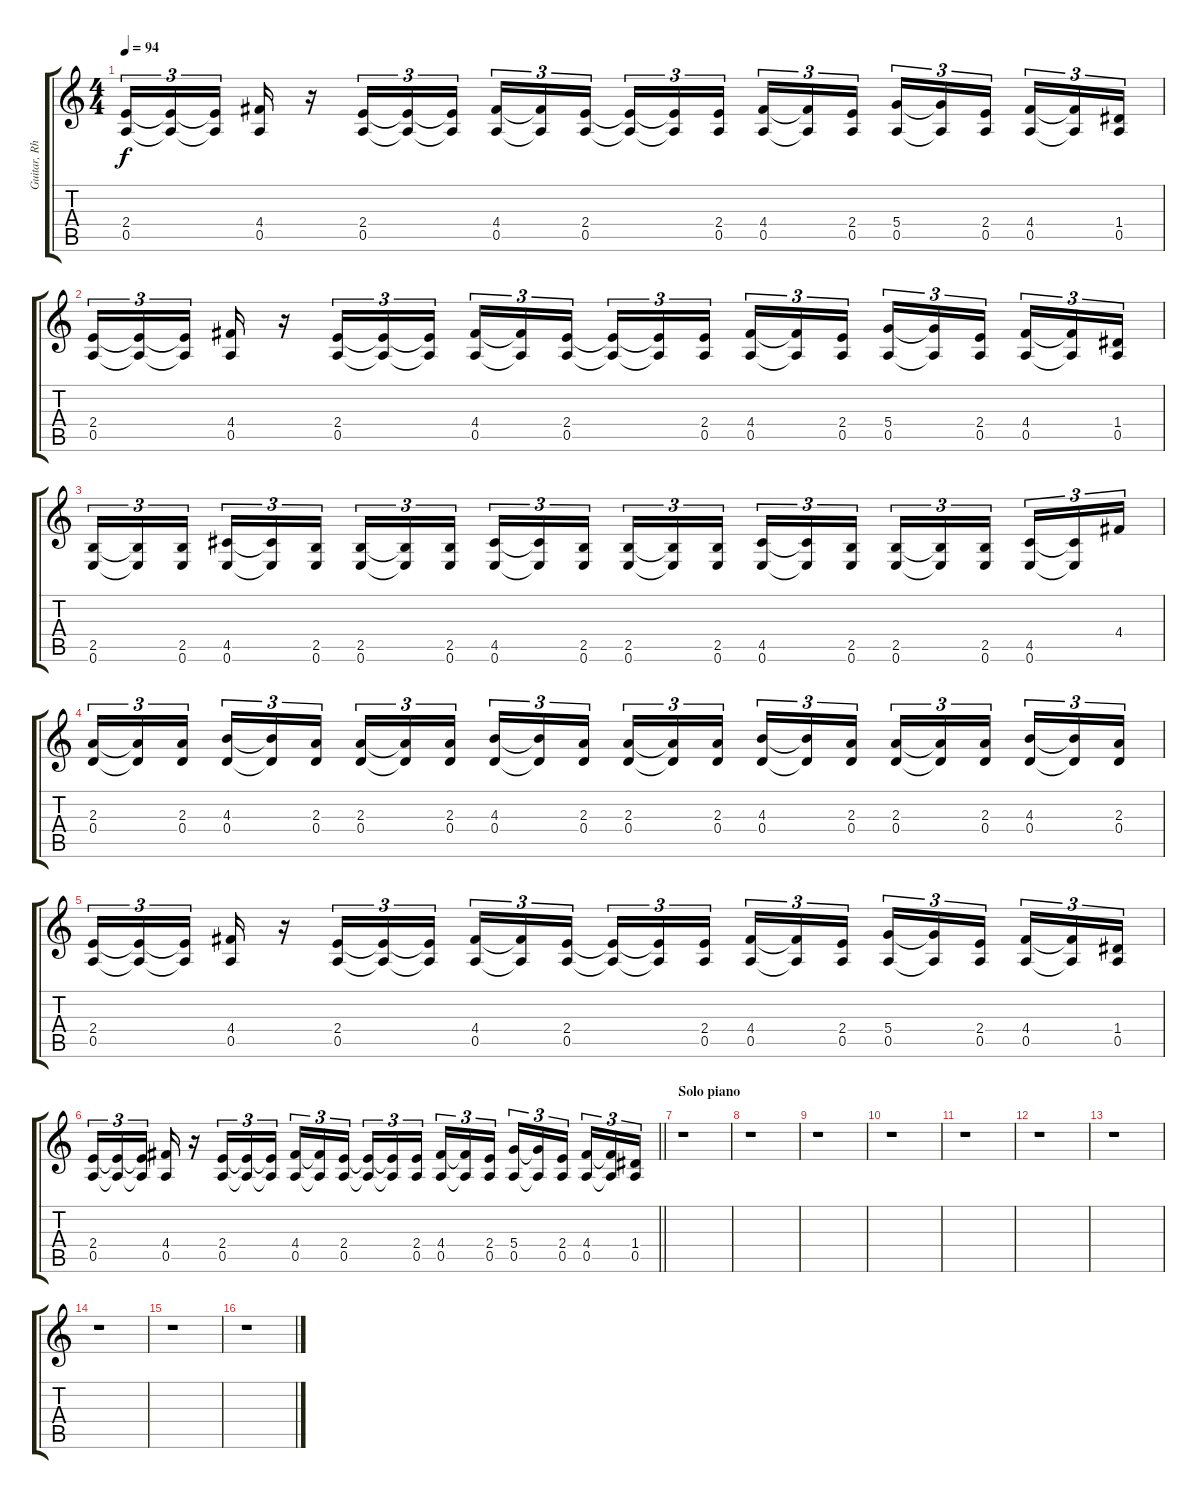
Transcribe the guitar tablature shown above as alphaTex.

\track ("Guitar, Rhythm" "Guitar, Rh") {instrument overdrivenguitar}
\staff {score tabs}
\tuning (E4 B3 G3 D3 A2 E2) {hide}
\ts (4 4)
\tempo 94
\clef g2
\ks c
(2.4 0.5).16{tu (3 2) dy f} (2.4{t} 0.5{t}).16{tu (3 2)} (2.4{t} 0.5{t}).16{tu (3 2) beam splitsecondary} (4.4 0.5).16 r.16 (2.4 0.5).16{tu (3 2)} (2.4{t} 0.5{t}).16{tu (3 2)} (2.4{t} 0.5{t}).16{tu (3 2) beam splitsecondary} (4.4 0.5).16{tu (3 2)} (4.4{t} 0.5{t}).16{tu (3 2)} (2.4 0.5).16{tu (3 2)} (2.4{t} 0.5{t}).16{tu (3 2)} (2.4{t} 0.5{t}).16{tu (3 2)} (2.4 0.5).16{tu (3 2) beam splitsecondary} (4.4 0.5).16{tu (3 2)} (4.4{t} 0.5{t}).16{tu (3 2)} (2.4 0.5).16{tu (3 2)} (5.4 0.5).16{tu (3 2)} (5.4{t} 0.5{t}).16{tu (3 2)} (2.4 0.5).16{tu (3 2) beam splitsecondary} (4.4 0.5).16{tu (3 2)} (4.4{t} 0.5{t}).16{tu (3 2)} (1.4 0.5).16{tu (3 2)} |
(2.4 0.5).16{tu (3 2)} (2.4{t} 0.5{t}).16{tu (3 2)} (2.4{t} 0.5{t}).16{tu (3 2) beam splitsecondary} (4.4 0.5).16 r.16 (2.4 0.5).16{tu (3 2)} (2.4{t} 0.5{t}).16{tu (3 2)} (2.4{t} 0.5{t}).16{tu (3 2) beam splitsecondary} (4.4 0.5).16{tu (3 2)} (4.4{t} 0.5{t}).16{tu (3 2)} (2.4 0.5).16{tu (3 2)} (2.4{t} 0.5{t}).16{tu (3 2)} (2.4{t} 0.5{t}).16{tu (3 2)} (2.4 0.5).16{tu (3 2) beam splitsecondary} (4.4 0.5).16{tu (3 2)} (4.4{t} 0.5{t}).16{tu (3 2)} (2.4 0.5).16{tu (3 2)} (5.4 0.5).16{tu (3 2)} (5.4{t} 0.5{t}).16{tu (3 2)} (2.4 0.5).16{tu (3 2) beam splitsecondary} (4.4 0.5).16{tu (3 2)} (4.4{t} 0.5{t}).16{tu (3 2)} (1.4 0.5).16{tu (3 2)} |
(2.5 0.6).16{tu (3 2)} (2.5{t} 0.6{t}).16{tu (3 2)} (2.5 0.6).16{tu (3 2) beam splitsecondary} (4.5 0.6).16{tu (3 2)} (4.5{t} 0.6{t}).16{tu (3 2)} (2.5 0.6).16{tu (3 2)} (2.5 0.6).16{tu (3 2)} (2.5{t} 0.6{t}).16{tu (3 2)} (2.5 0.6).16{tu (3 2) beam splitsecondary} (4.5 0.6).16{tu (3 2)} (4.5{t} 0.6{t}).16{tu (3 2)} (2.5 0.6).16{tu (3 2)} (2.5 0.6).16{tu (3 2)} (2.5{t} 0.6{t}).16{tu (3 2)} (2.5 0.6).16{tu (3 2) beam splitsecondary} (4.5 0.6).16{tu (3 2)} (4.5{t} 0.6{t}).16{tu (3 2)} (2.5 0.6).16{tu (3 2)} (2.5 0.6).16{tu (3 2)} (2.5{t} 0.6{t}).16{tu (3 2)} (2.5 0.6).16{tu (3 2) beam splitsecondary} (4.5 0.6).16{tu (3 2)} (4.5{t} 0.6{t}).16{tu (3 2)} 4.4.16{tu (3 2)} |
(2.3 0.4).16{tu (3 2)} (2.3{t} 0.4{t}).16{tu (3 2)} (2.3 0.4).16{tu (3 2) beam splitsecondary} (4.3 0.4).16{tu (3 2)} (4.3{t} 0.4{t}).16{tu (3 2)} (2.3 0.4).16{tu (3 2)} (2.3 0.4).16{tu (3 2)} (2.3{t} 0.4{t}).16{tu (3 2)} (2.3 0.4).16{tu (3 2) beam splitsecondary} (4.3 0.4).16{tu (3 2)} (4.3{t} 0.4{t}).16{tu (3 2)} (2.3 0.4).16{tu (3 2)} (2.3 0.4).16{tu (3 2)} (2.3{t} 0.4{t}).16{tu (3 2)} (2.3 0.4).16{tu (3 2) beam splitsecondary} (4.3 0.4).16{tu (3 2)} (4.3{t} 0.4{t}).16{tu (3 2)} (2.3 0.4).16{tu (3 2)} (2.3 0.4).16{tu (3 2)} (2.3{t} 0.4{t}).16{tu (3 2)} (2.3 0.4).16{tu (3 2) beam splitsecondary} (4.3 0.4).16{tu (3 2)} (4.3{t} 0.4{t}).16{tu (3 2)} (2.3 0.4).16{tu (3 2)} |
(2.4 0.5).16{tu (3 2)} (2.4{t} 0.5{t}).16{tu (3 2)} (2.4{t} 0.5{t}).16{tu (3 2) beam splitsecondary} (4.4 0.5).16 r.16 (2.4 0.5).16{tu (3 2)} (2.4{t} 0.5{t}).16{tu (3 2)} (2.4{t} 0.5{t}).16{tu (3 2) beam splitsecondary} (4.4 0.5).16{tu (3 2)} (4.4{t} 0.5{t}).16{tu (3 2)} (2.4 0.5).16{tu (3 2)} (2.4{t} 0.5{t}).16{tu (3 2)} (2.4{t} 0.5{t}).16{tu (3 2)} (2.4 0.5).16{tu (3 2) beam splitsecondary} (4.4 0.5).16{tu (3 2)} (4.4{t} 0.5{t}).16{tu (3 2)} (2.4 0.5).16{tu (3 2)} (5.4 0.5).16{tu (3 2)} (5.4{t} 0.5{t}).16{tu (3 2)} (2.4 0.5).16{tu (3 2) beam splitsecondary} (4.4 0.5).16{tu (3 2)} (4.4{t} 0.5{t}).16{tu (3 2)} (1.4 0.5).16{tu (3 2)} |
\barLineRight lightlight
(2.4 0.5).16{tu (3 2)} (2.4{t} 0.5{t}).16{tu (3 2)} (2.4{t} 0.5{t}).16{tu (3 2) beam splitsecondary} (4.4 0.5).16 r.16 (2.4 0.5).16{tu (3 2)} (2.4{t} 0.5{t}).16{tu (3 2)} (2.4{t} 0.5{t}).16{tu (3 2) beam splitsecondary} (4.4 0.5).16{tu (3 2)} (4.4{t} 0.5{t}).16{tu (3 2)} (2.4 0.5).16{tu (3 2)} (2.4{t} 0.5{t}).16{tu (3 2)} (2.4{t} 0.5{t}).16{tu (3 2)} (2.4 0.5).16{tu (3 2) beam splitsecondary} (4.4 0.5).16{tu (3 2)} (4.4{t} 0.5{t}).16{tu (3 2)} (2.4 0.5).16{tu (3 2)} (5.4 0.5).16{tu (3 2)} (5.4{t} 0.5{t}).16{tu (3 2)} (2.4 0.5).16{tu (3 2) beam splitsecondary} (4.4 0.5).16{tu (3 2)} (4.4{t} 0.5{t}).16{tu (3 2)} (1.4 0.5).16{tu (3 2)} |
\section ("" "Solo piano")
r.1 |
r.1 |
r.1 |
r.1 |
r.1 |
r.1 |
r.1 |
r.1 |
r.1 |
r.1
